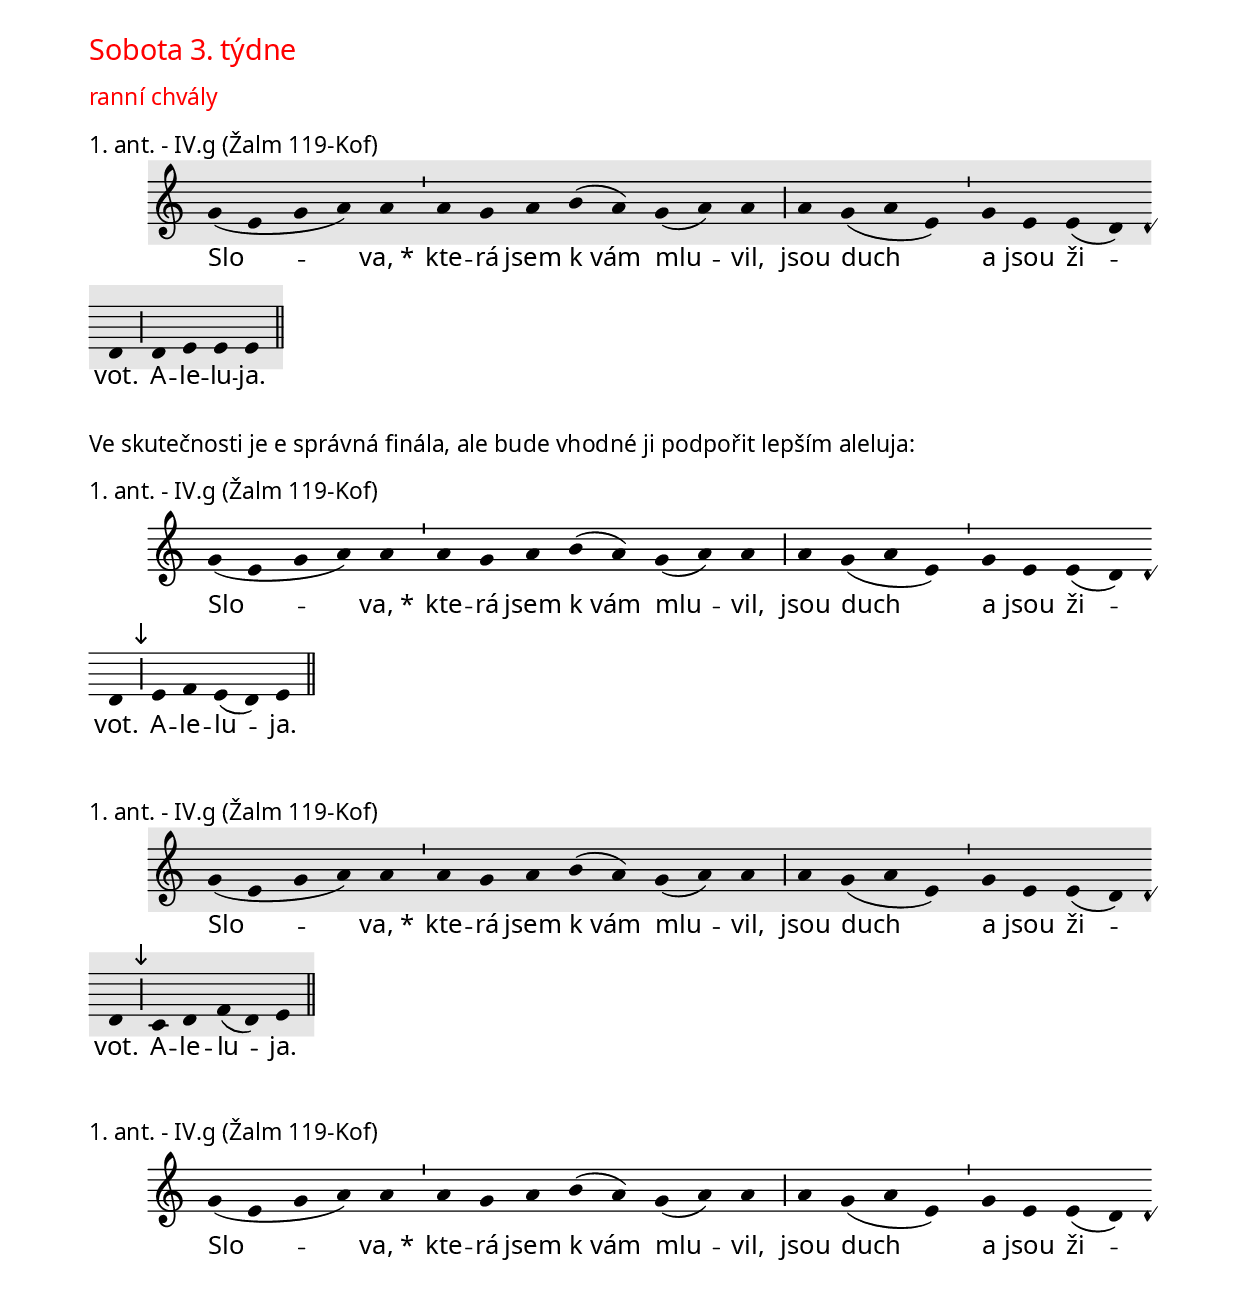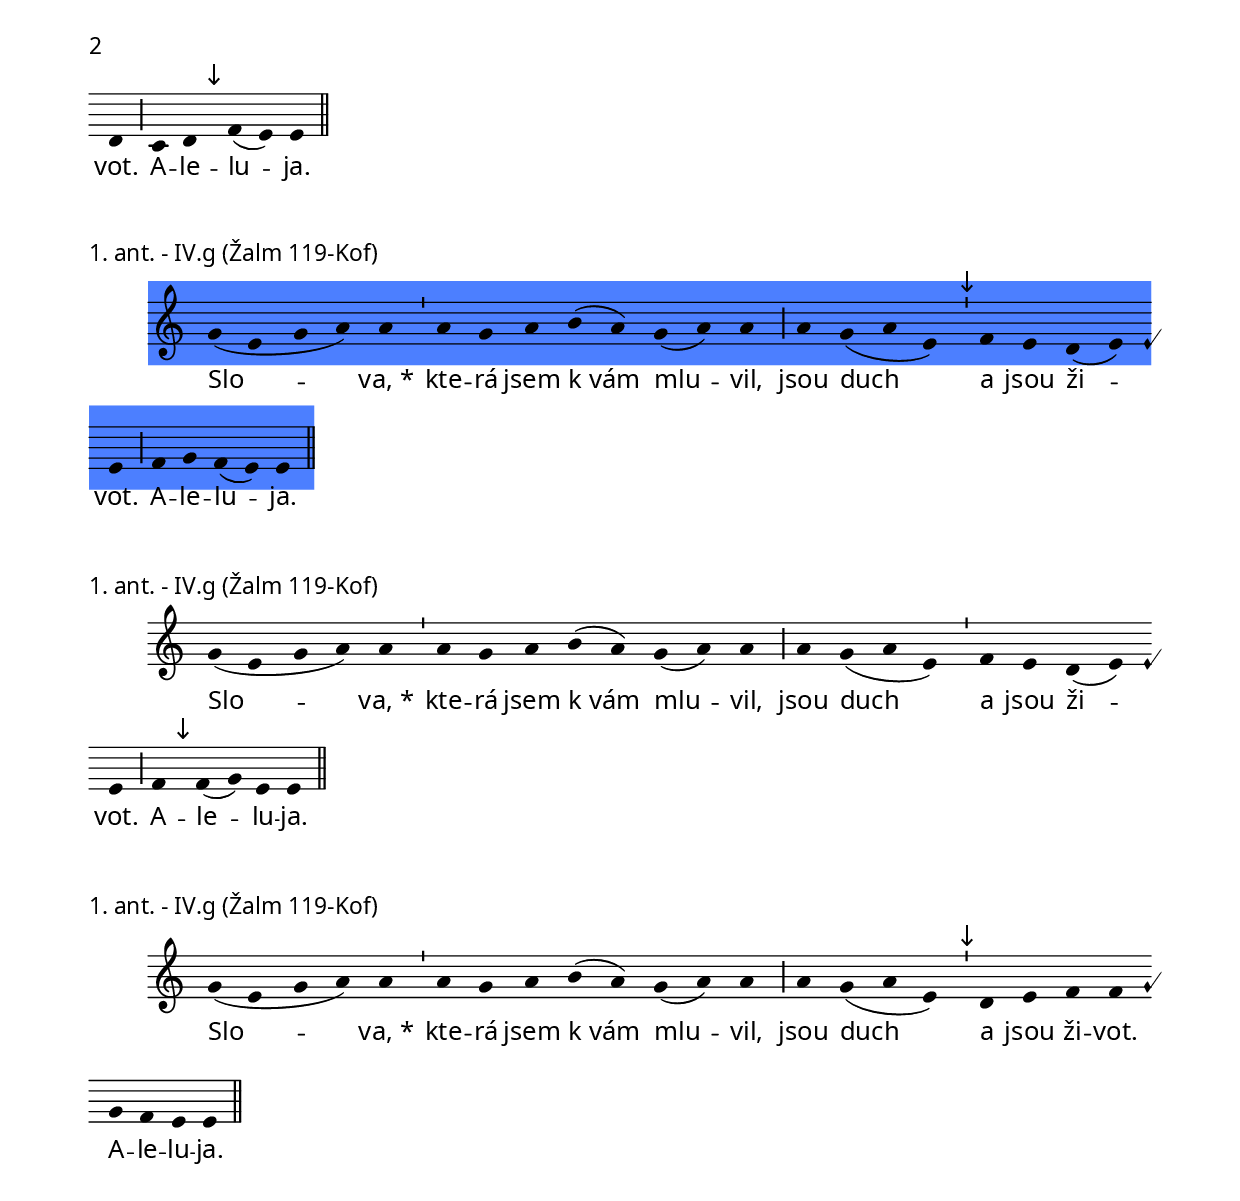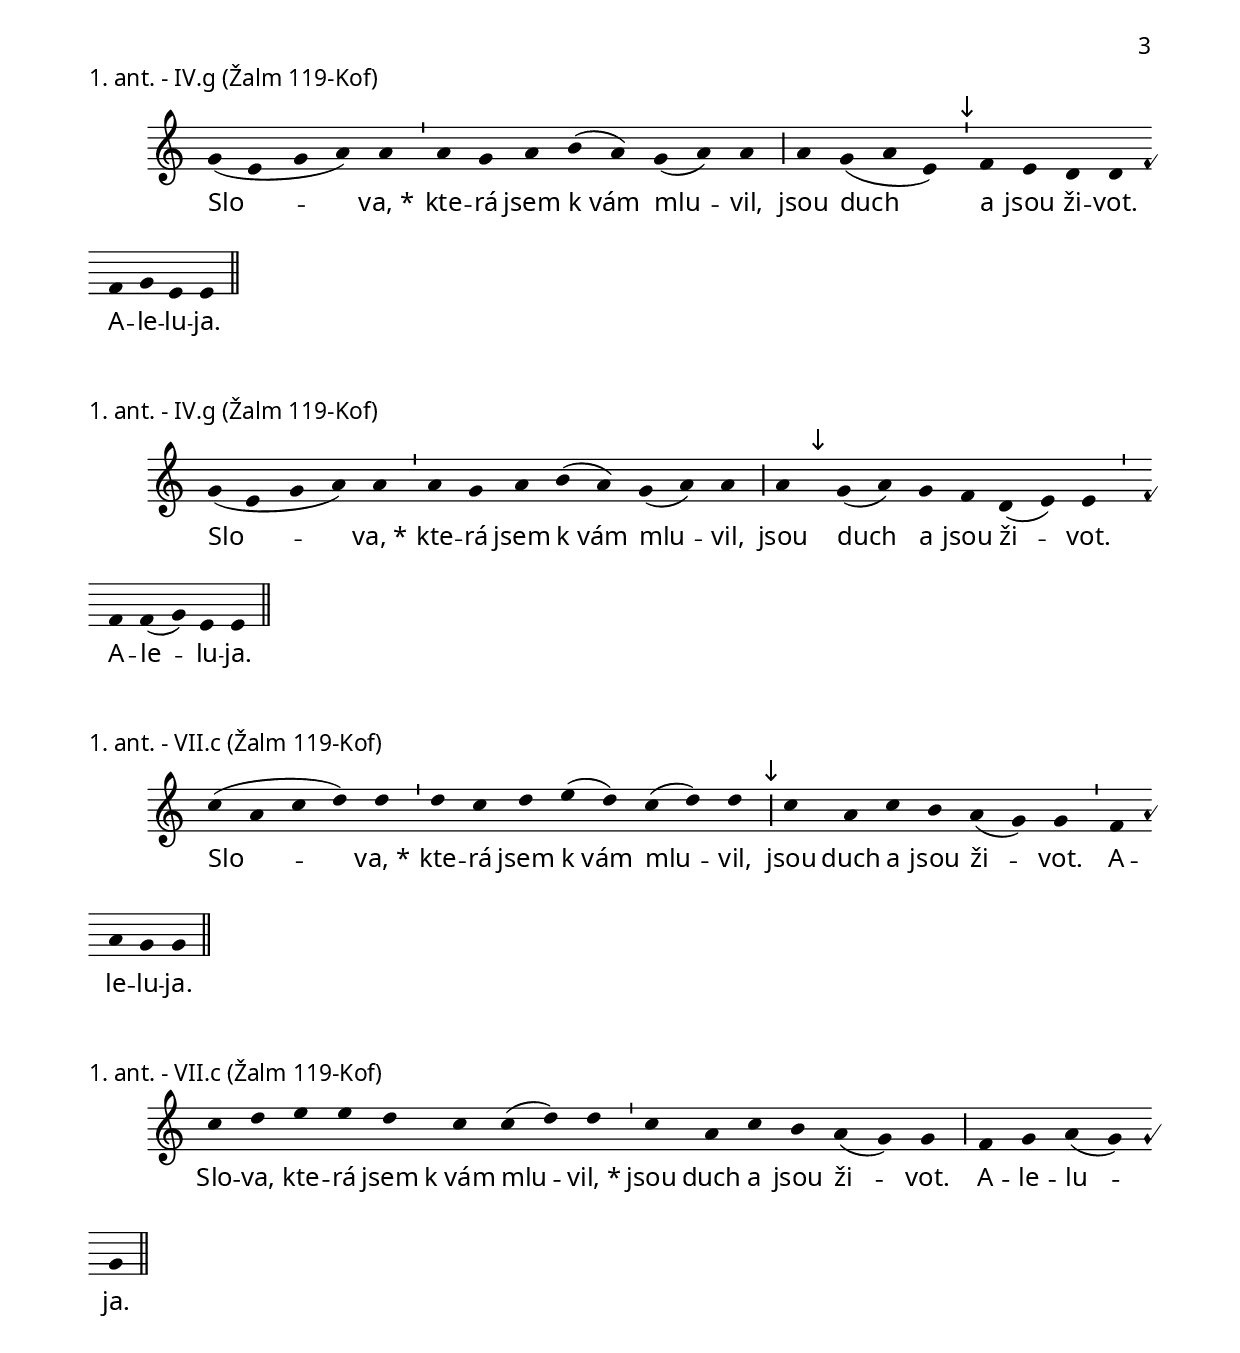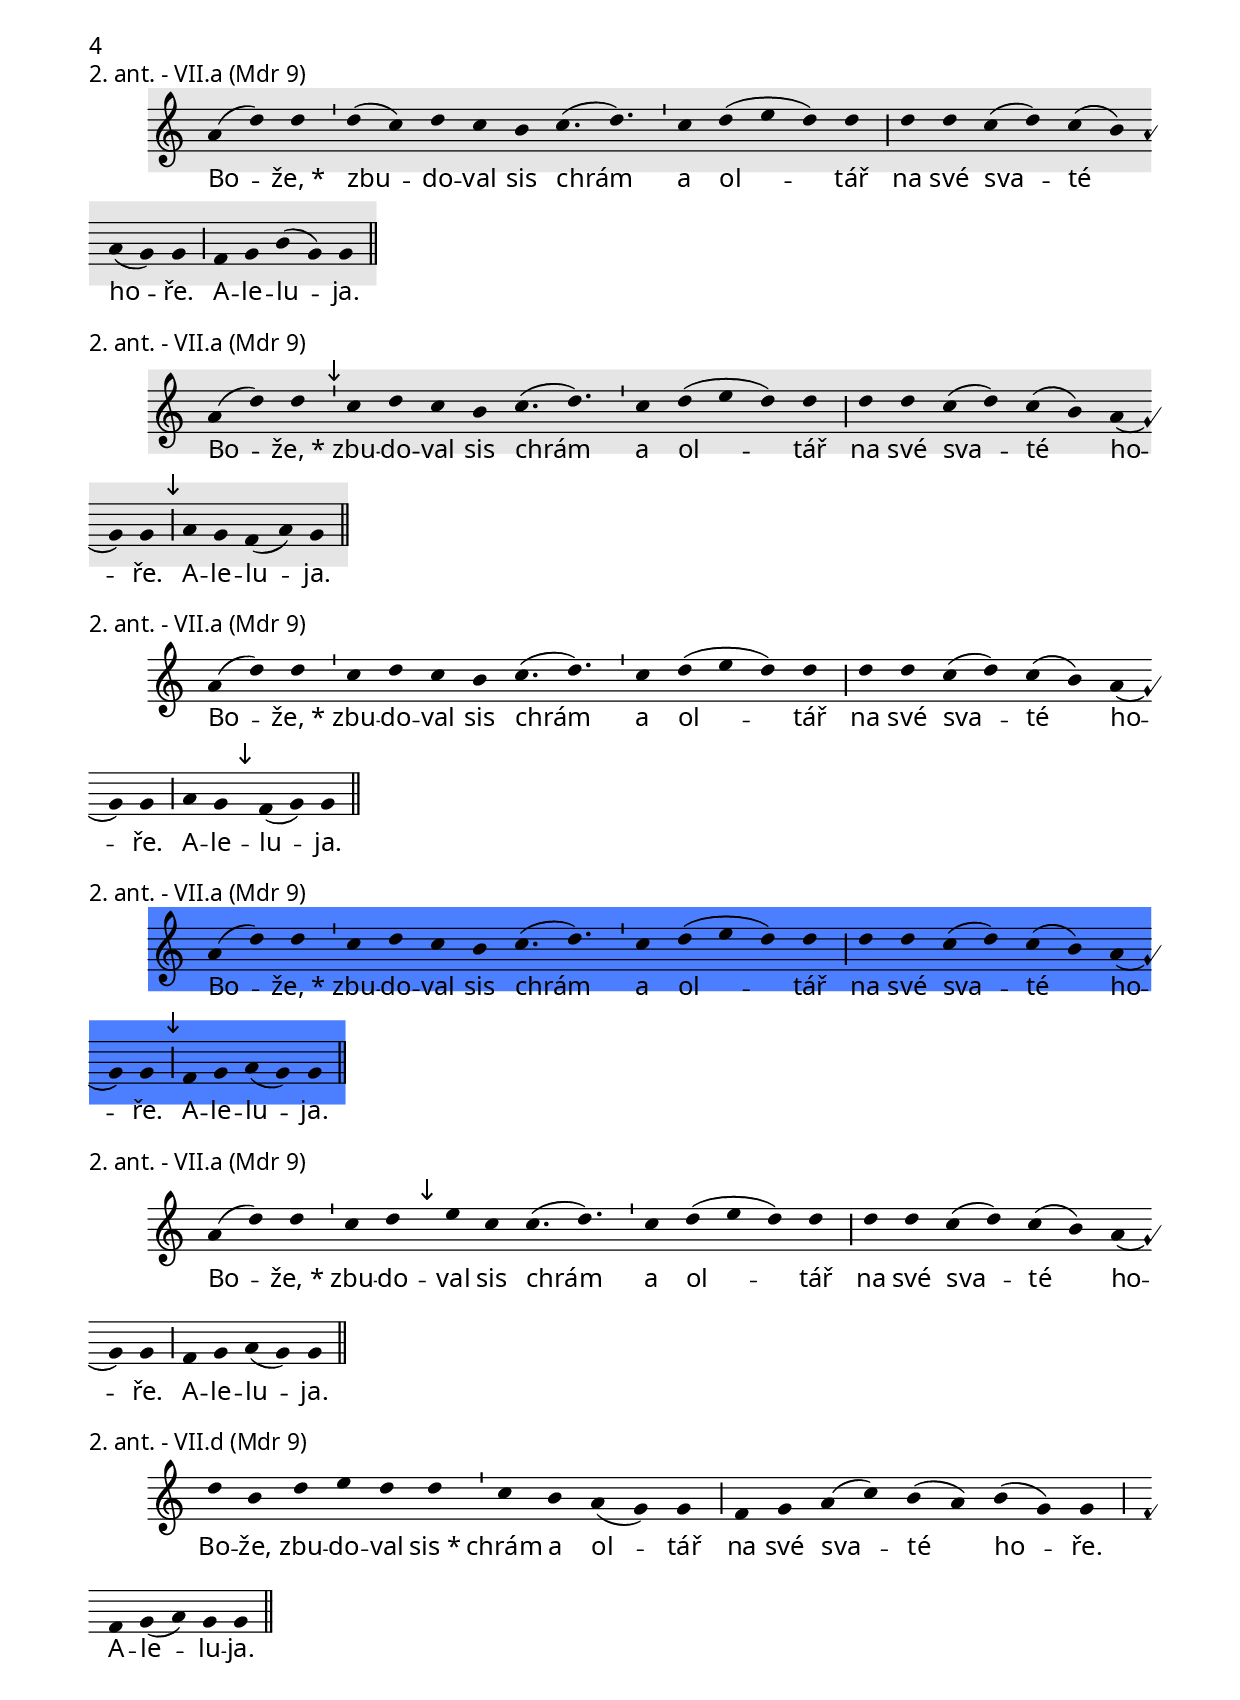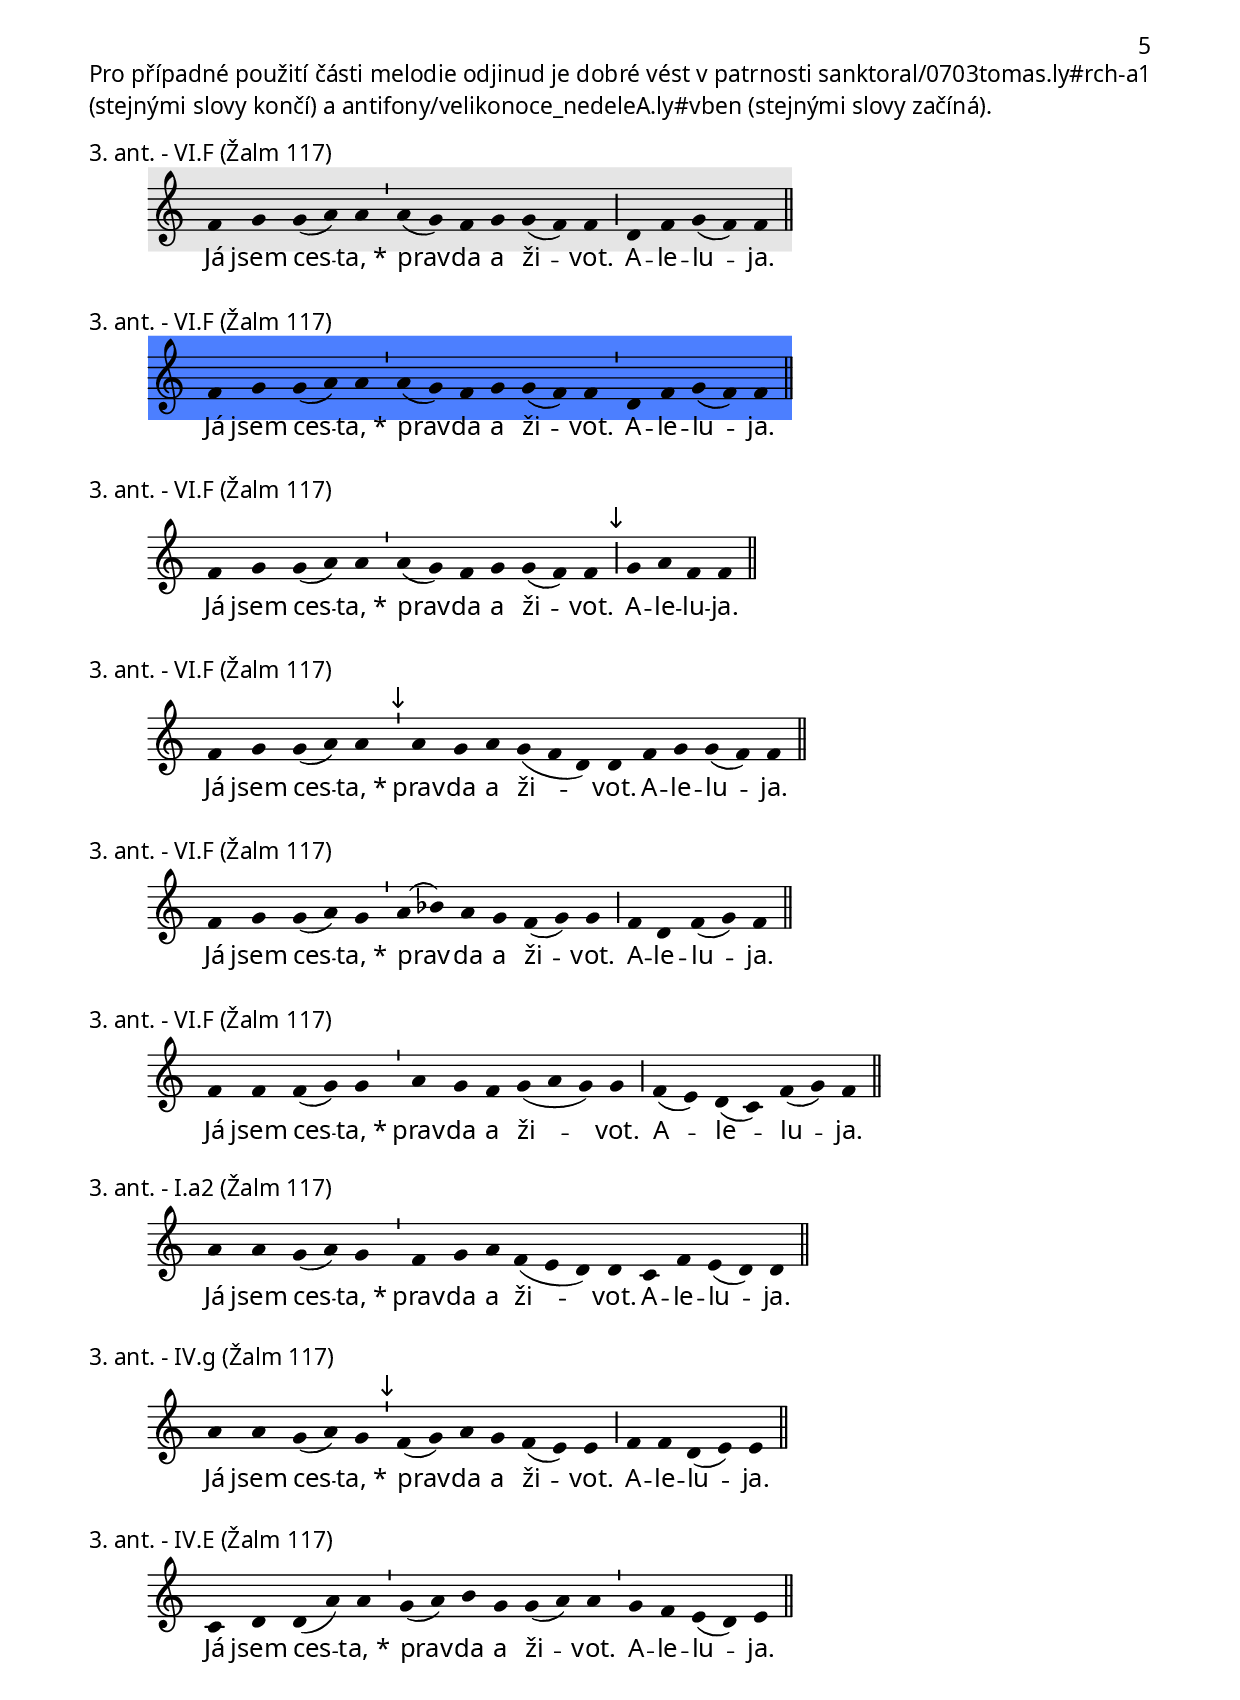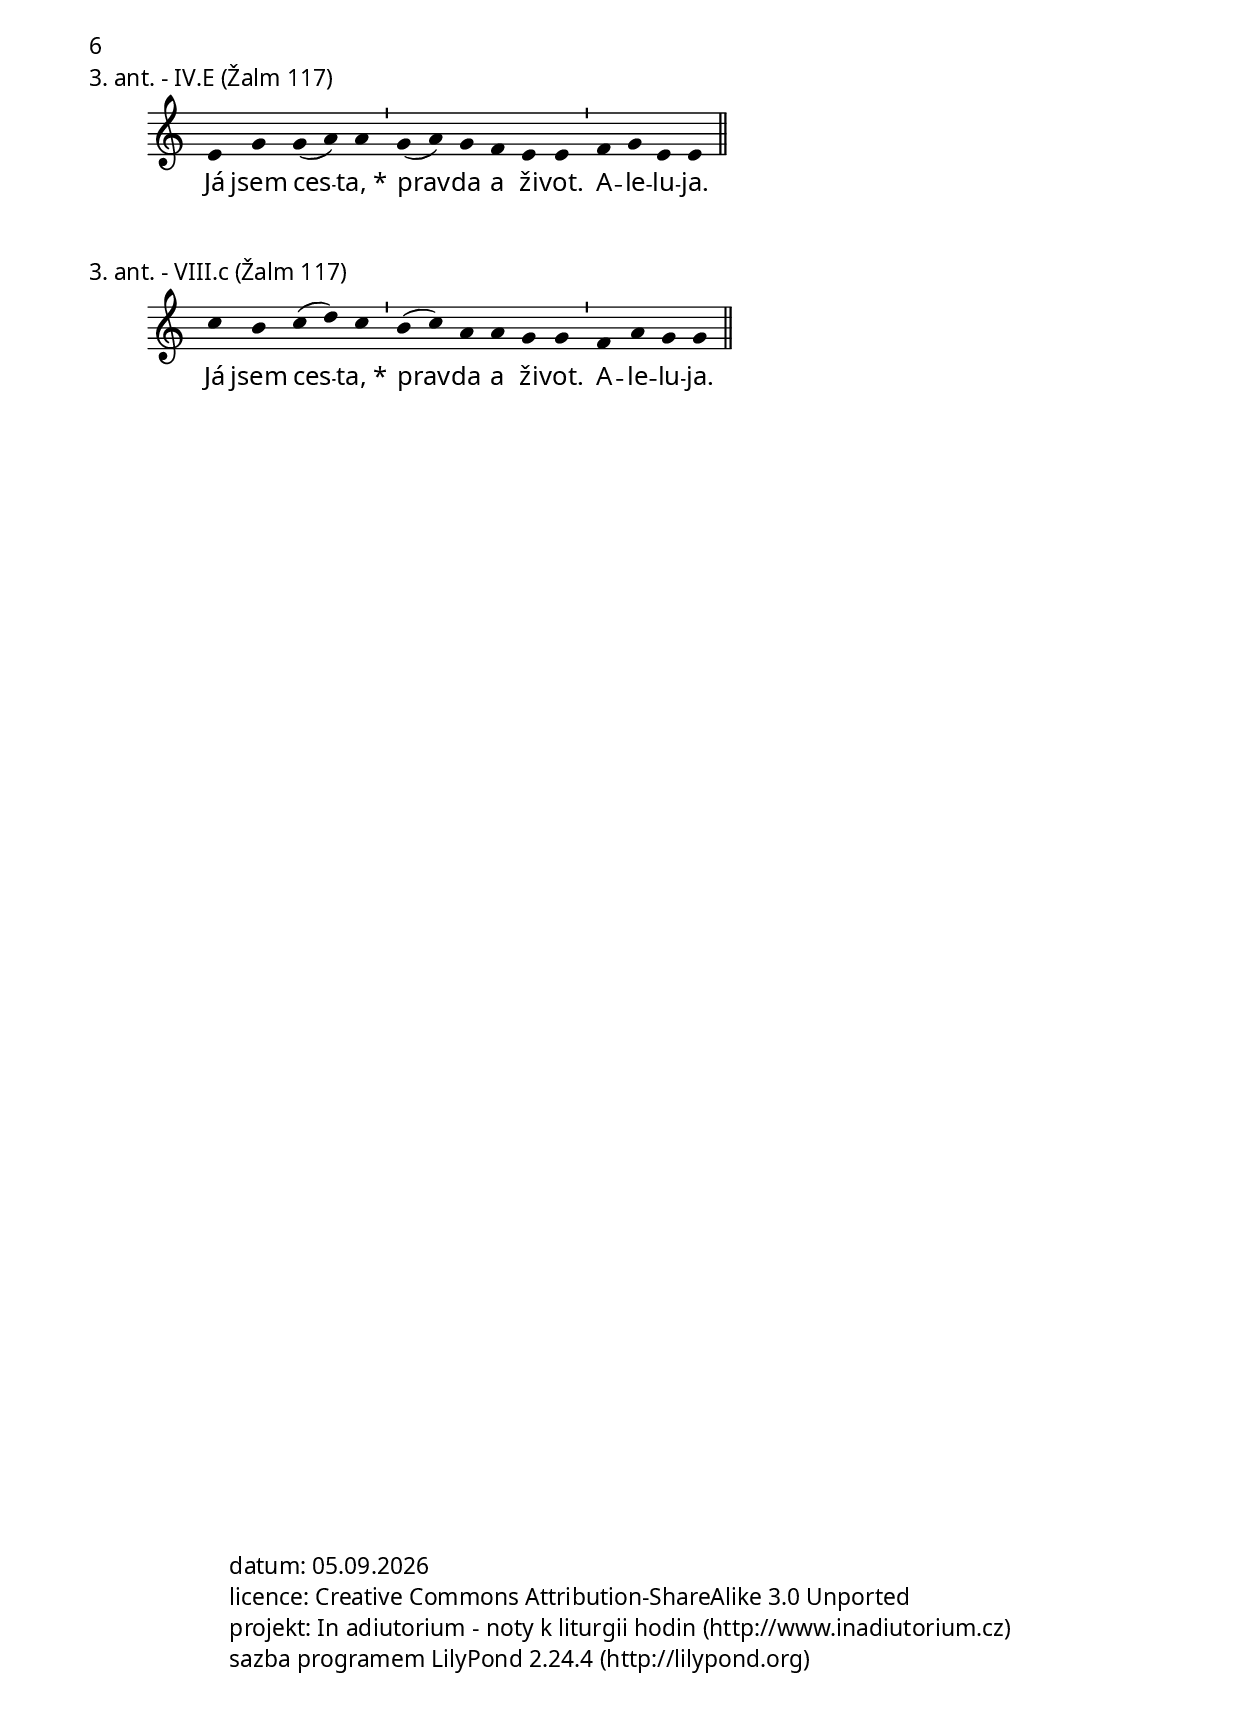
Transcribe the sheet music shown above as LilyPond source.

\include "../spolecne.ly"

\markup {\nadpisDen {Sobota 3. týdne}}

\markup {\nadpisHodinka {"ranní chvály"}}

\score {
  \relative c'' {
    \zvyraznovacSedy
    \choralniRezim
    g4( e g a) a \barMin a g a b( a) g( a) a \barMaior
    a g( a e) \barMin g e e( d) d \barMaior
    d e e e \barFinalis
  }
  \addlyrics {
    Slo -- va,_* kte -- rá jsem k_vám mlu -- vil,
    jsou duch a jsou ži -- vot.
    A -- le -- lu -- ja.
  }
  \header {
    quid = "1. ant."
    modus = "IV"
    differentia = "g"
    psalmus = "Žalm 119-Kof"
    id = "rch-a1"
    placet = "? tady si nejsem jist pravou finálou"
    piece = \markup {\sestavTitulek}
  }
}

\markup\justify{
  Ve skutečnosti je e správná finála, ale bude vhodné ji podpořit
  lepším aleluja:
}

\score {
  \relative c'' {
    \choralniRezim
    g4( e g a) a \barMin
    a g a b( a) g( a) a \barMaior
    a g( a e) \barMin
    g e e( d) d \barMaior
    \mark\sipka e f e( d) e \barFinalis
  }
  \addlyrics {
    Slo -- va,_*
    kte -- rá jsem k_vám mlu -- vil,
    jsou duch
    a jsou ži -- vot.
    A -- le -- lu -- ja.
  }
  \header {
    quid = "1. ant."
    modus = "IV"
    differentia = "g"
    psalmus = "Žalm 119-Kof"
    id = "rch-a1"
    piece = \markup {\sestavTitulek}
  }
}

\score {
  \relative c'' {
    \zvyraznovacSedy
    \choralniRezim
    g4( e g a) a \barMin
    a g a b( a) g( a) a \barMaior
    a g( a e) \barMin
    g e e( d) d \barMaior
    \mark\sipka c d f( d) e \barFinalis
  }
  \addlyrics {
    Slo -- va,_*
    kte -- rá jsem k_vám mlu -- vil,
    jsou duch
    a jsou ži -- vot.
    A -- le -- lu -- ja.
  }
  \header {
    quid = "1. ant."
    modus = "IV"
    differentia = "g"
    psalmus = "Žalm 119-Kof"
    id = "rch-a1"
    piece = \markup {\sestavTitulek}
  }
}

\score {
  \relative c'' {
    \choralniRezim
    g4( e g a) a \barMin
    a g a b( a) g( a) a \barMaior
    a g( a e) \barMin
    g e e( d) d \barMaior
    c d \mark\sipka f( e) e \barFinalis
  }
  \addlyrics {
    Slo -- va,_*
    kte -- rá jsem k_vám mlu -- vil,
    jsou duch
    a jsou ži -- vot.
    A -- le -- lu -- ja.
  }
  \header {
    quid = "1. ant."
    modus = "IV"
    differentia = "g"
    psalmus = "Žalm 119-Kof"
    id = "rch-a1"
    piece = \markup {\sestavTitulek}
  }
}

\score {
  \relative c'' {
    \zvyraznovacModry
    \choralniRezim
    g4( e g a) a \barMin
    a g a b( a) g( a) a \barMaior
    a g( a e) \barMin
    \mark\sipka f e d( e) e \barMaior
    f g f( e) e \barFinalis
  }
  \addlyrics {
    Slo -- va,_*
    kte -- rá jsem k_vám mlu -- vil,
    jsou duch
    a jsou ži -- vot.
    A -- le -- lu -- ja.
  }
  \header {
    quid = "1. ant."
    modus = "IV"
    differentia = "g"
    psalmus = "Žalm 119-Kof"
    id = "rch-a1"
    piece = \markup {\sestavTitulek}
  }
}

\score {
  \relative c'' {
    \choralniRezim
    g4( e g a) a \barMin
    a g a b( a) g( a) a \barMaior
    a g( a e) \barMin
    f e d( e) e \barMaior
    f \mark\sipka f( g) e e \barFinalis
  }
  \addlyrics {
    Slo -- va,_*
    kte -- rá jsem k_vám mlu -- vil,
    jsou duch
    a jsou ži -- vot.
    A -- le -- lu -- ja.
  }
  \header {
    quid = "1. ant."
    modus = "IV"
    differentia = "g"
    psalmus = "Žalm 119-Kof"
    id = "rch-a1"
    piece = \markup {\sestavTitulek}
  }
}

\score {
  \relative c'' {
    \choralniRezim
    g4( e g a) a \barMin
    a g a b( a) g( a) a \barMaior
    a g( a e) \barMin
    \mark\sipka d e f f
    g f e e \barFinalis
  }
  \addlyrics {
    Slo -- va,_*
    kte -- rá jsem k_vám mlu -- vil,
    jsou duch
    a jsou ži -- vot.
    A -- le -- lu -- ja.
  }
  \header {
    quid = "1. ant."
    modus = "IV"
    differentia = "g"
    psalmus = "Žalm 119-Kof"
    id = "rch-a1"
    piece = \markup {\sestavTitulek}
  }
}

\score {
  \relative c'' {
    \choralniRezim
    g4( e g a) a \barMin
    a g a b( a) g( a) a \barMaior
    a g( a e) \barMin
    \mark\sipka f e d d
    f g e e \barFinalis
  }
  \addlyrics {
    Slo -- va,_*
    kte -- rá jsem k_vám mlu -- vil,
    jsou duch
    a jsou ži -- vot.
    A -- le -- lu -- ja.
  }
  \header {
    quid = "1. ant."
    modus = "IV"
    differentia = "g"
    psalmus = "Žalm 119-Kof"
    id = "rch-a1"
    piece = \markup {\sestavTitulek}
  }
}

\score {
  \relative c'' {
    \choralniRezim
    g4( e g a) a \barMin
    a g a b( a) g( a) a \barMaior
    a \mark\sipka g( a)
    g f d( e) e \barMin
    f f( g) e e \barFinalis
  }
  \addlyrics {
    Slo -- va,_*
    kte -- rá jsem k_vám mlu -- vil,
    jsou duch
    a jsou ži -- vot.
    A -- le -- lu -- ja.
  }
  \header {
    quid = "1. ant."
    modus = "IV"
    differentia = "g"
    psalmus = "Žalm 119-Kof"
    id = "rch-a1"
    piece = \markup {\sestavTitulek}
  }
}

\score {
  \relative c'' {
    \choralniRezim
    c4( a c d) d \barMin
    d c d e( d) c( d) d \barMaior
    \mark\sipka c a
    c b a( g) g \barMin
    f a g g \barFinalis
  }
  \addlyrics {
    Slo -- va,_*
    kte -- rá jsem k_vám mlu -- vil,
    jsou duch
    a jsou ži -- vot.
    A -- le -- lu -- ja.
  }
  \header {
    quid = "1. ant."
    modus = "VII"
    differentia = "c"
    psalmus = "Žalm 119-Kof"
    id = "rch-a1"
    piece = \markup {\sestavTitulek}
  }
}

\score {
  \relative c'' {
    \choralniRezim
    c4 d
    e e d c c( d) d \barMin
    c a c b a( g) g \barMaior
    f g a( g) g \barFinalis
  }
  \addlyrics {
    Slo -- va,
    kte -- rá jsem k_vám mlu -- vil,_*
    jsou duch
    a jsou ži -- vot.
    A -- le -- lu -- ja.
  }
  \header {
    quid = "1. ant."
    modus = "VII"
    differentia = "c"
    psalmus = "Žalm 119-Kof"
    id = "rch-a1"
    piece = \markup {\sestavTitulek}
  }
}

\pageBreak

\score {
  \relative c'' {
    \zvyraznovacSedy
    \choralniRezim
    a4( d) d \barMin
    d( c) d c b c4.( d) \barMin c4 d( e d) d \barMaior
    d d c( d) c( b) a( g) g \barMaior
    f g b( g) g \barFinalis
  }
  \addlyrics {
    Bo -- že,_*
    zbu -- do -- val sis chrám a ol -- tář
    na své sva -- té ho -- ře.
    A -- le -- lu -- ja.
  }
  \header {
    quid = "2. ant."
    modus = "VII"
    differentia = "a"
    psalmus = "Mdr 9"
    id = "rch-a2"
    piece = \markup {\sestavTitulek}
  }
}

\score {
  \relative c'' {
    \zvyraznovacSedy
    \choralniRezim
    a4( d) d \barMin
    \mark\sipka c d c b c4.( d) \barMin c4 d( e d) d \barMaior
    d d c( d) c( b) a( g) g \barMaior
    \mark\sipka a g f( a) g \barFinalis
  }
  \addlyrics {
    Bo -- že,_*
    zbu -- do -- val sis chrám a ol -- tář
    na své sva -- té ho -- ře.
    A -- le -- lu -- ja.
  }
  \header {
    quid = "2. ant."
    modus = "VII"
    differentia = "a"
    psalmus = "Mdr 9"
    id = "rch-a2"
    piece = \markup {\sestavTitulek}
  }
}

\score {
  \relative c'' {
    \choralniRezim
    a4( d) d \barMin
    c d c b c4.( d) \barMin c4 d( e d) d \barMaior
    d d c( d) c( b) a( g) g \barMaior
    a g \mark\sipka f( g) g \barFinalis
  }
  \addlyrics {
    Bo -- že,_*
    zbu -- do -- val sis chrám a ol -- tář
    na své sva -- té ho -- ře.
    A -- le -- lu -- ja.
  }
  \header {
    quid = "2. ant."
    modus = "VII"
    differentia = "a"
    psalmus = "Mdr 9"
    id = "rch-a2"
    piece = \markup {\sestavTitulek}
  }
}

\score {
  \relative c'' {
    \zvyraznovacModry
    \choralniRezim
    a4( d) d \barMin
    c d c b c4.( d) \barMin c4 d( e d) d \barMaior
    d d c( d) c( b) a( g) g \barMaior
    \mark\sipka f g a( g) g \barFinalis
  }
  \addlyrics {
    Bo -- že,_*
    zbu -- do -- val sis chrám a ol -- tář
    na své sva -- té ho -- ře.
    A -- le -- lu -- ja.
  }
  \header {
    quid = "2. ant."
    modus = "VII"
    differentia = "a"
    psalmus = "Mdr 9"
    id = "rch-a2"
    piece = \markup {\sestavTitulek}
  }
}

\score {
  \relative c'' {
    \choralniRezim
    a4( d) d \barMin
    c d \mark\sipka e c c4.( d) \barMin c4 d( e d) d \barMaior
    d d c( d) c( b) a( g) g \barMaior
    f g a( g) g \barFinalis
  }
  \addlyrics {
    Bo -- že,_*
    zbu -- do -- val sis chrám a ol -- tář
    na své sva -- té ho -- ře.
    A -- le -- lu -- ja.
  }
  \header {
    quid = "2. ant."
    modus = "VII"
    differentia = "a"
    psalmus = "Mdr 9"
    id = "rch-a2"
    piece = \markup {\sestavTitulek}
  }
}

\score {
  \relative c'' {
    \choralniRezim
    d4 b
    d e d d \barMin c b a( g) g \barMaior
    f g a( c) b( a) b( g) g \barMaior
    f g( a) g g \barFinalis
  }
  \addlyrics {
    Bo -- že,
    zbu -- do -- val sis_* chrám a ol -- tář
    na své sva -- té ho -- ře.
    A -- le -- lu -- ja.
  }
  \header {
    quid = "2. ant."
    modus = "VII"
    differentia = "d"
    psalmus = "Mdr 9"
    id = "rch-a2"
    piece = \markup {\sestavTitulek}
  }
}

\pageBreak

\markup\justify{
  Pro případné použití části melodie odjinud je dobré vést v patrnosti
  \fial-link "sanktoral/0703tomas.ly#rch-a1" (stejnými slovy končí) a
  \fial-link "antifony/velikonoce_nedeleA.ly#vben" (stejnými slovy začíná).
}

\score {
  \relative c' {
    \zvyraznovacSedy
    \choralniRezim
    f4 g g( a) a \barMin a( g) f g g( f) f \barMaior
    d f g( f) f \barFinalis
  }
  \addlyrics {
    Já jsem ces -- ta,_* prav -- da a ži -- vot.
    A -- le -- lu -- ja.
  }
  \header {
    quid = "3. ant."
    modus = "VI"
    differentia = "F"
    psalmus = "Žalm 117"
    id = "rch-a3"
    placet = "~"
    piece = \markup {\sestavTitulek}
  }
}

\score {
  \relative c' {
    \zvyraznovacModry
    \choralniRezim
    f4 g g( a) a \barMin a( g) f g g( f) f \barMin
    d f g( f) f \barFinalis
  }
  \addlyrics {
    Já jsem ces -- ta,_* prav -- da a ži -- vot.
    A -- le -- lu -- ja.
  }
  \header {
    quid = "3. ant."
    modus = "VI"
    differentia = "F"
    psalmus = "Žalm 117"
    id = "rch-a3"
    placet = "~"
    piece = \markup {\sestavTitulek}
  }
}

\score {
  \relative c' {
    \choralniRezim
    f4 g g( a) a \barMin a( g) f g g( f) f \mark\sipka \barMaior
    g a f f \barFinalis
  }
  \addlyrics {
    Já jsem ces -- ta,_* prav -- da a ži -- vot.
    A -- le -- lu -- ja.
  }
  \header {
    quid = "3. ant."
    modus = "VI"
    differentia = "F"
    psalmus = "Žalm 117"
    id = "rch-a3"
    piece = \markup {\sestavTitulek}
  }
}

\score {
  \relative c' {
    \choralniRezim
    f4 g g( a) a \barMin \mark\sipka a g a g( f d) d
    f g g( f) f \barFinalis
  }
  \addlyrics {
    Já jsem ces -- ta,_* prav -- da a ži -- vot.
    A -- le -- lu -- ja.
  }
  \header {
    quid = "3. ant."
    modus = "VI"
    differentia = "F"
    psalmus = "Žalm 117"
    id = "rch-a3"
    piece = \markup {\sestavTitulek}
  }
}

\score {
  \relative c' {
    \choralniRezim
    f4 g g( a) g \barMin a( bes) a g f( g) g \barMaior
    f d f( g) f \barFinalis
  }
  \addlyrics {
    Já jsem ces -- ta,_* prav -- da a ži -- vot.
    A -- le -- lu -- ja.
  }
  \header {
    quid = "3. ant."
    modus = "VI"
    differentia = "F"
    psalmus = "Žalm 117"
    id = "rch-a3"
    piece = \markup {\sestavTitulek}
  }
}

\score {
  \relative c' {
    \choralniRezim
    f4 f f( g) g \barMin a g f g( a g) g \barMaior
    f( e) d( c) f( g) f \barFinalis
  }
  \addlyrics {
    Já jsem ces -- ta,_* prav -- da a ži -- vot.
    A -- le -- lu -- ja.
  }
  \header {
    quid = "3. ant."
    modus = "VI"
    differentia = "F"
    psalmus = "Žalm 117"
    id = "rch-a3"
    piece = \markup {\sestavTitulek}
  }
}

\score {
  \relative c'' {
    \choralniRezim
    a4 a g( a) g \barMin f g a f( e d) d
    c f e( d) d \barFinalis
  }
  \addlyrics {
    Já jsem ces -- ta,_* prav -- da a ži -- vot.
    A -- le -- lu -- ja.
  }
  \header {
    quid = "3. ant."
    modus = "I"
    differentia = "a2"
    psalmus = "Žalm 117"
    id = "rch-a3"
    piece = \markup {\sestavTitulek}
  }
}

\score {
  \relative c'' {
    \choralniRezim
    a4 a g( a) g \barMin \mark\sipka f( g) a g f( e) e \barMaior
    f f d( e) e \barFinalis
  }
  \addlyrics {
    Já jsem ces -- ta,_* prav -- da a ži -- vot.
    A -- le -- lu -- ja.
  }
  \header {
    quid = "3. ant."
    modus = "IV"
    differentia = "g"
    psalmus = "Žalm 117"
    id = "rch-a3"
    piece = \markup {\sestavTitulek}
  }
}

\score {
  \relative c' {
    \choralniRezim
    c4 d d( a') a \barMin g( a) b g g( a) a \barMin
    g f e( d) e \barFinalis
  }
  \addlyrics {
    Já jsem ces -- ta,_* prav -- da a ži -- vot.
    A -- le -- lu -- ja.
  }
  \header {
    quid = "3. ant."
    modus = "IV"
    differentia = "E"
    psalmus = "Žalm 117"
    id = "rch-a3"
    piece = \markup {\sestavTitulek}
  }
}

\score {
  \relative c' {
    \choralniRezim
    e4 g g( a) a \barMin g( a) g f e e \barMin
    f g e e \barFinalis
  }
  \addlyrics {
    Já jsem ces -- ta,_* prav -- da a ži -- vot.
    A -- le -- lu -- ja.
  }
  \header {
    quid = "3. ant."
    modus = "IV"
    differentia = "E"
    psalmus = "Žalm 117"
    id = "rch-a3"
    piece = \markup {\sestavTitulek}
  }
}

\score {
  \relative c'' {
    \choralniRezim
    c4 b c( d) c \barMin b( c) a a g g \barMin
    f a g g \barFinalis
  }
  \addlyrics {
    Já jsem ces -- ta,_* prav -- da a ži -- vot.
    A -- le -- lu -- ja.
  }
  \header {
    quid = "3. ant."
    modus = "VIII"
    differentia = "c"
    psalmus = "Žalm 117"
    id = "rch-a3"
    piece = \markup {\sestavTitulek}
  }
}